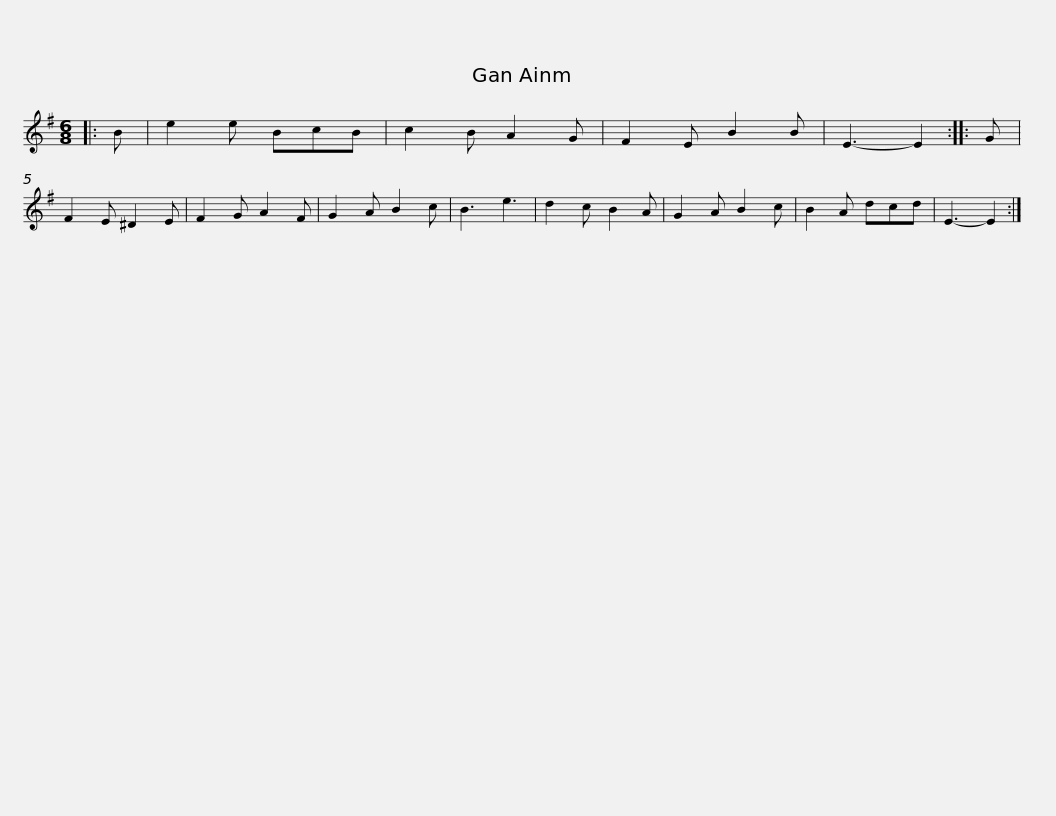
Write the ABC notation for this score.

X:1
L:1/8
M:6/8
I:linebreak $
K:Emin
V:1 treble
V:1
|: B | e2 e BcB | c2 B A2 G | F2 E B2 B | E3- E2 :: %5
 G | F2 E ^D2 E | F2 G A2 F | G2 A B2 c | B3 e3 |$ %10
 d2 c B2 A | G2 A B2 c | B2 A dcd | E3- E2 :| %14
